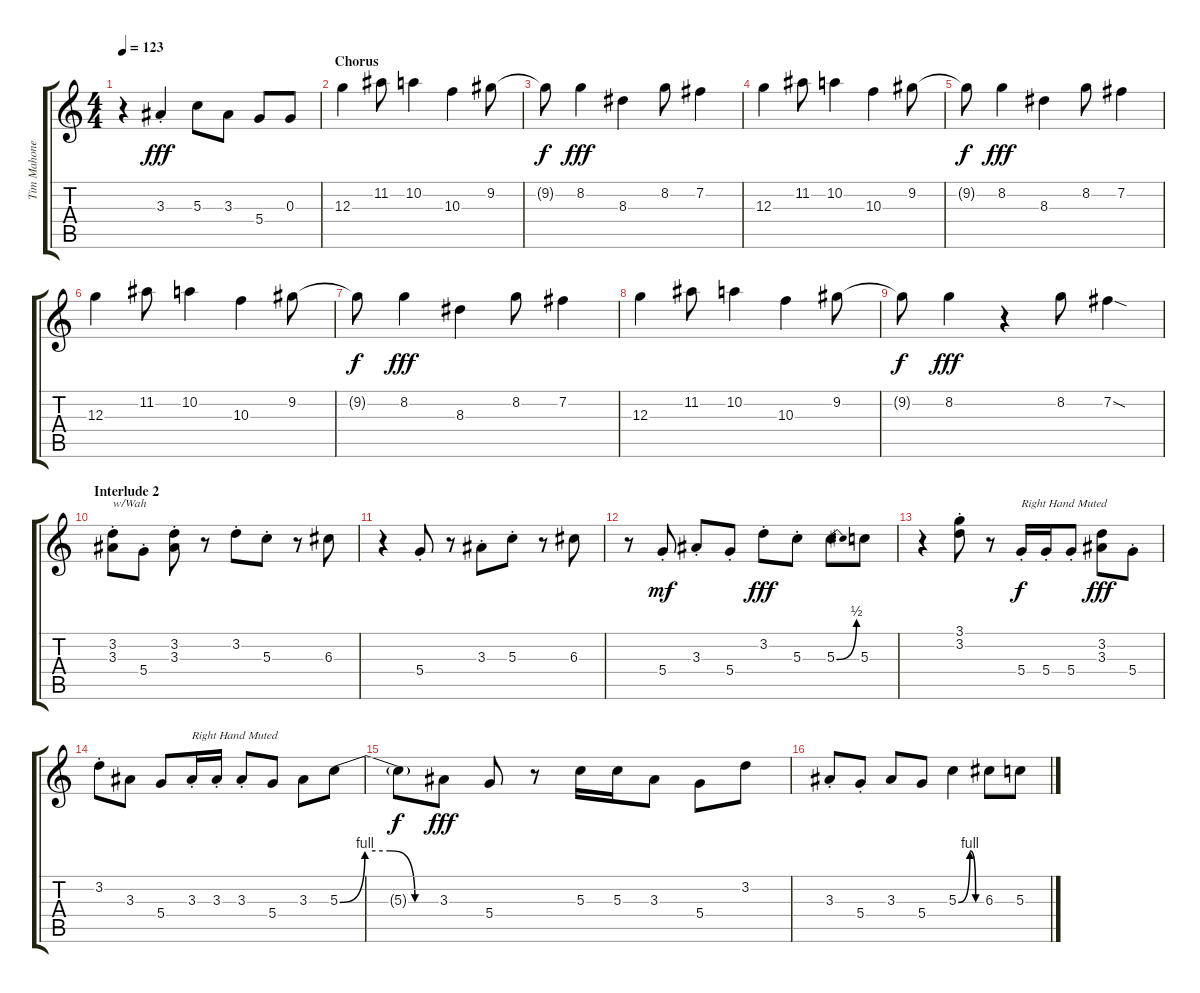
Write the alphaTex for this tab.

\track ("Tim Mahoney (Lead Guitar)" "Tim Mahone") {instrument electricguitarjazz}
\staff {score tabs}
\tuning (E4 B3 G3 D3 A2 E2) {hide}
\ts (4 4)
\tempo 123
\clef g2
\ks c
r.4{dy fff} 3.3{st}.4 5.3.8 3.3.8 5.4.8 0.3.8 |
\section ("" "Chorus")
12.3.4{volume 10 instrument overdrivenguitar} 11.2.8 10.2.4 10.3.4 9.2.8 |
9.2{t}.8{dy f} 8.2.4{dy fff} 8.3.4 8.2.8 7.2.4 |
12.3.4 11.2.8 10.2.4 10.3.4 9.2.8 |
9.2{t}.8{dy f} 8.2.4{dy fff} 8.3.4 8.2.8 7.2.4 |
12.3.4 11.2.8 10.2.4 10.3.4 9.2.8 |
9.2{t}.8{dy f} 8.2.4{dy fff} 8.3.4 8.2.8 7.2.4 |
12.3.4 11.2.8 10.2.4 10.3.4 9.2.8 |
9.2{t}.8{dy f} 8.2.4{dy fff} r.4 8.2.8 7.2{sod}.4 |
\section ("" "Interlude 2")
(3.2{st} 3.3{st}).8{txt "w/Wah" volume 13 instrument electricguitarclean} 5.4{st}.8 (3.2{st} 3.3).8 r.8 3.2{st}.8 5.3{st}.8 r.8 6.3.8 |
r.4 5.4{st}.8 r.8 3.3{st}.8 5.3{st}.8 r.8 6.3.8 |
r.8 5.4{st}.8{dy mf} 3.3{st}.8 5.4{st}.8 3.2{st}.8{dy fff} 5.3{st}.8 5.3{be (bend 0 0 60 2)}.8 5.3.8 |
r.4 (3.1{st} 3.2{st}).8 r.8 5.4{st}.16{txt "Right Hand Muted" dy f} 5.4{st}.16 5.4{st}.8 (3.2 3.3).8{dy fff} 5.4{st}.8 |
\section ("" "")
3.2{st}.8 3.3.8 5.4.8 3.3{st}.16{txt "Right Hand Muted"} 3.3{st}.16 3.3{st}.8 5.4.8 3.3.8 5.3{be (custom 0 0 15 4 30 4 45 0 60 0)}.8 |
5.3{t}.8{dy f} 3.3.8{dy fff} 5.4.8 r.8 5.3.16 5.3.16 3.3.8 5.4.8 3.2.8 |
3.3{st}.8 5.4{st}.8 3.3.8 5.4.8 5.3{be (custom 0 0 30 4 45 0 60 0)}.4 6.3.8 5.3.8
